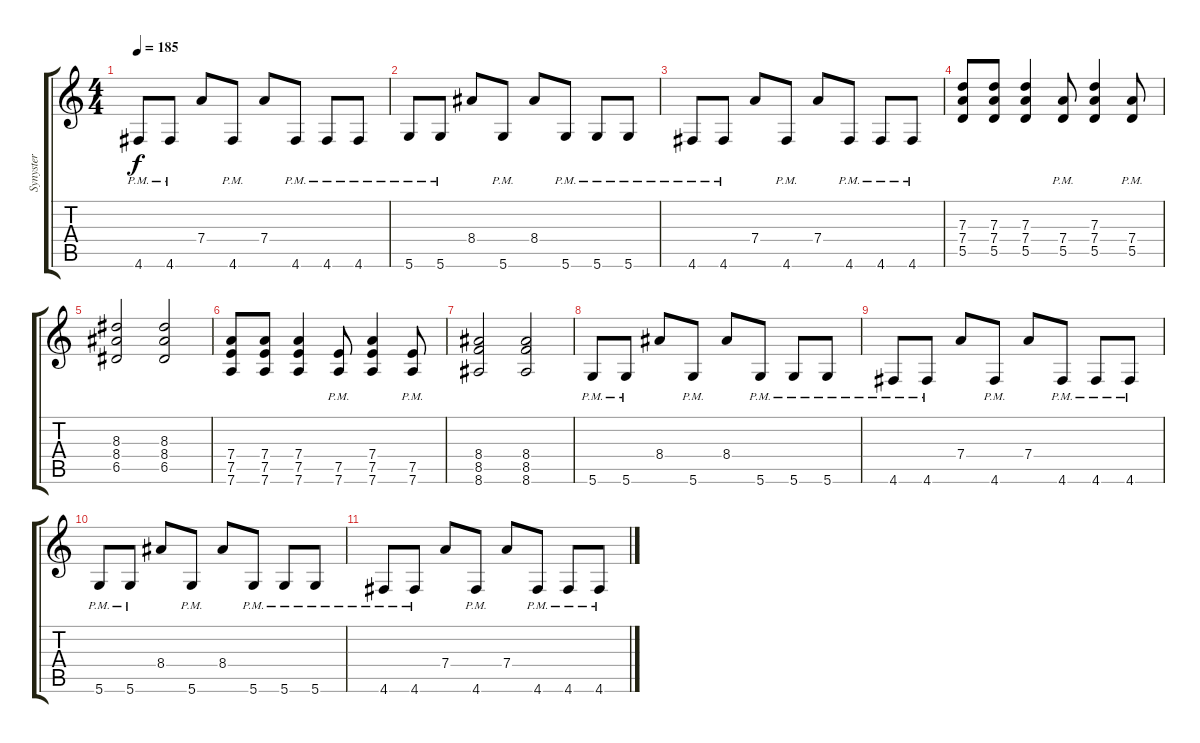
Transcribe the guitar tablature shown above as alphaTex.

\track ("Synyster" "Synyster") {instrument distortionguitar}
\staff {score tabs}
\tuning (E4 B3 G3 D3 A2 D2) {hide}
\ts (4 4)
\tempo 185
\clef g2
\ks c
4.6{pm}.8{dy f} 4.6{pm}.8 7.4.8 4.6{pm}.8 7.4.8 4.6{pm}.8 4.6{pm}.8 4.6{pm}.8 |
5.6{pm}.8 5.6{pm}.8 8.4.8 5.6{pm}.8 8.4.8 5.6{pm}.8 5.6{pm}.8 5.6{pm}.8 |
4.6{pm}.8 4.6{pm}.8 7.4.8 4.6{pm}.8 7.4.8 4.6{pm}.8 4.6{pm}.8 4.6{pm}.8 |
(7.3 7.4 5.5).8 (7.3 7.4 5.5).8 (7.3 7.4 5.5).4 (7.4{pm} 5.5{pm}).8 (7.3 7.4 5.5).4 (7.4{pm} 5.5{pm}).8 |
(8.3 8.4 6.5).2 (8.3 8.4 6.5).2 |
(7.4 7.5 7.6).8 (7.4 7.5 7.6).8 (7.4 7.5 7.6).4 (7.5{pm} 7.6{pm}).8 (7.4 7.5 7.6).4 (7.5{pm} 7.6{pm}).8 |
(8.4 8.5 8.6).2 (8.4 8.5 8.6).2 |
5.6{pm}.8 5.6{pm}.8 8.4.8 5.6{pm}.8 8.4.8 5.6{pm}.8 5.6{pm}.8 5.6{pm}.8 |
4.6{pm}.8 4.6{pm}.8 7.4.8 4.6{pm}.8 7.4.8 4.6{pm}.8 4.6{pm}.8 4.6{pm}.8 |
5.6{pm}.8 5.6{pm}.8 8.4.8 5.6{pm}.8 8.4.8 5.6{pm}.8 5.6{pm}.8 5.6{pm}.8 |
4.6{pm}.8 4.6{pm}.8 7.4.8 4.6{pm}.8 7.4.8 4.6{pm}.8 4.6{pm}.8 4.6{pm}.8
